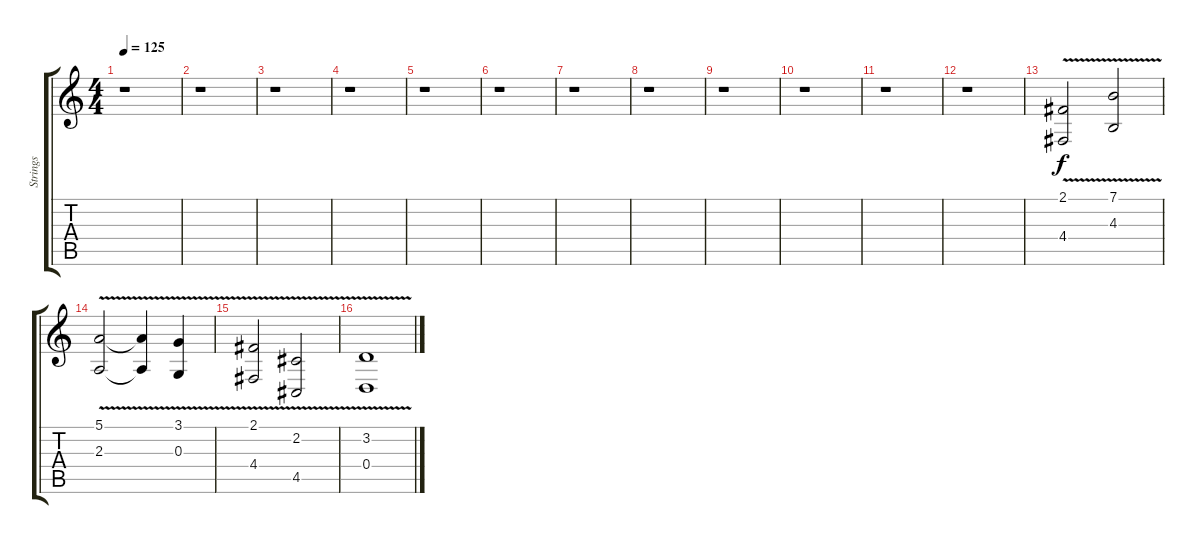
\track ("Strings" "Strings") {instrument viola}
\staff {score tabs}
\tuning (E4 B3 G3 D3 A2 E2) {hide}
\ts (4 4)
\tempo 125
\clef g2
\ks c
r.1{dy f} |
r.1 |
r.1 |
r.1 |
r.1 |
r.1 |
r.1 |
r.1 |
r.1 |
r.1 |
r.1 |
r.1 |
(2.1{v} 4.4{v}).2{volume 10} (7.1{v} 4.3{v}).2 |
(5.1{v} 2.3{v}).2 (5.1{t} 2.3{t}).4 (3.1{v} 0.3{v}).4 |
(2.1{v} 4.4{v}).2 (2.2{v} 4.5{v}).2 |
(3.2{v} 0.4{v}).1
